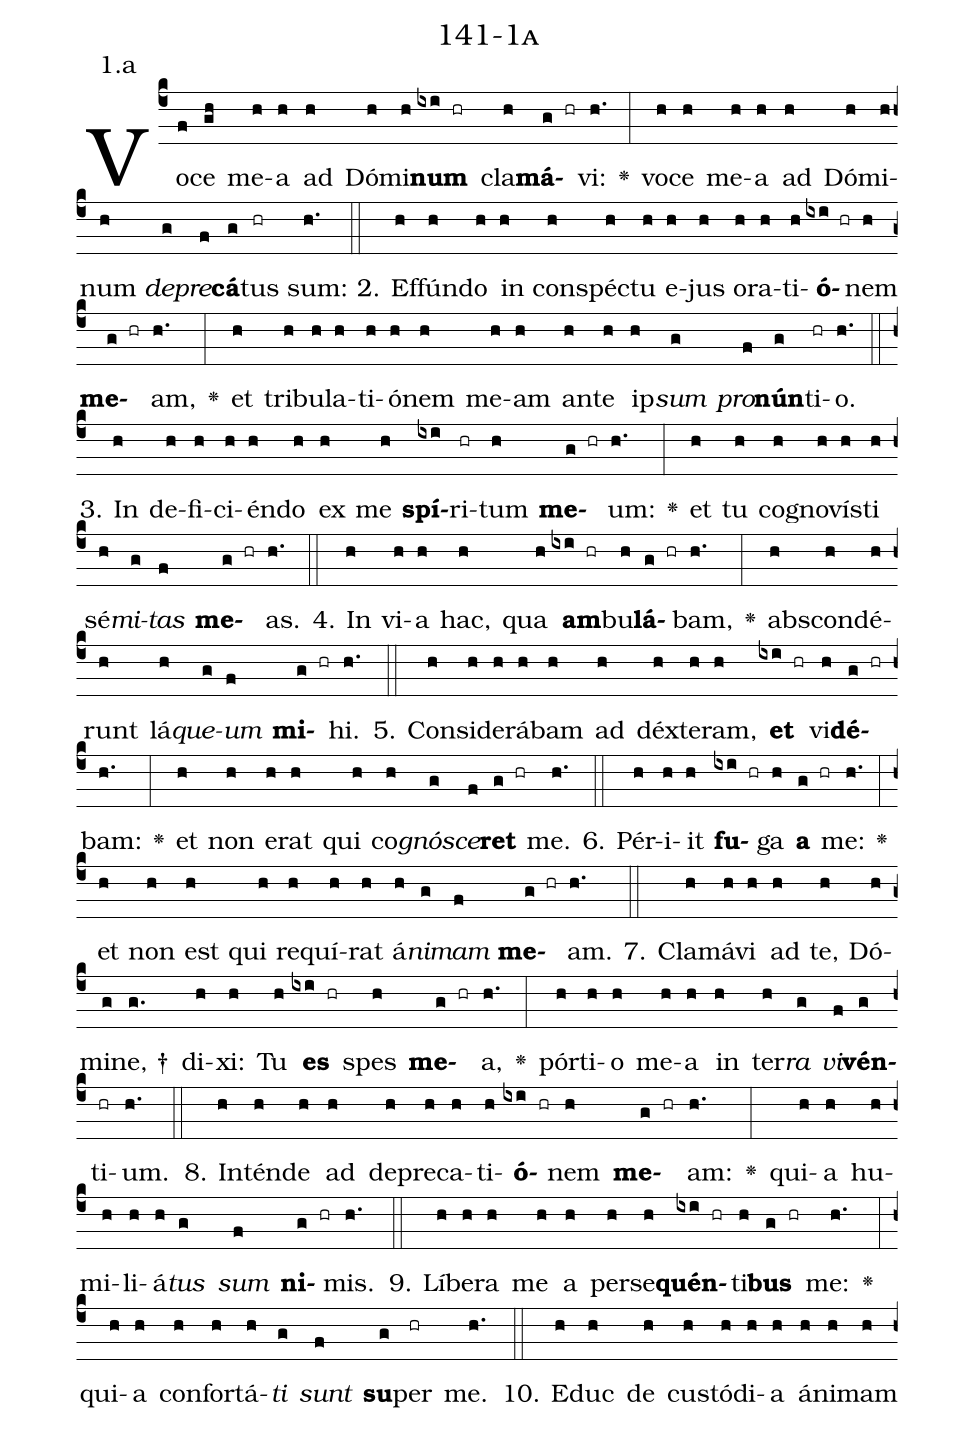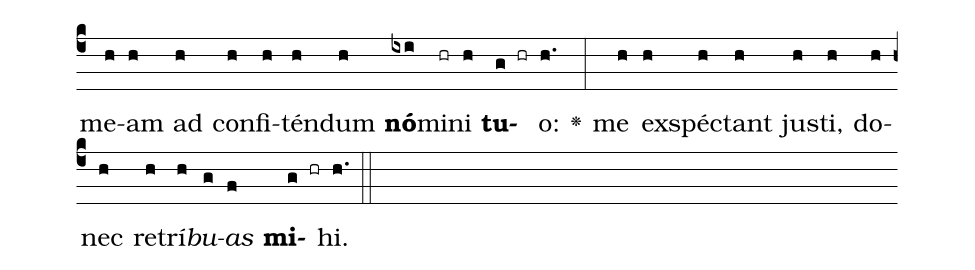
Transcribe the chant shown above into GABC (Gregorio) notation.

name: 141-1a;
annotation: 1.a;
%%
(c4)Vo(f)ce(gh) me(h)a(h) ad(h) Dó(h)mi(h)<b>num</b>(ixi hr) cla(h)<b>má</b>(g hr)vi:(h.) <v>\greheightstar</v>(:) vo(h)ce(h) me(h)a(h) ad(h) Dó(h)mi(h)num(h) <i>de</i>(g)<i>pre</i>(f)<b>cá</b>(g)tus(hr) sum:(h.) (::)
2. Ef(h)fún(h)do(h) in(h) con(h)spéc(h)tu(h) e(h)jus(h) o(h)ra(h)ti(h)<b>ó</b>(ixi hr)nem(h) <b>me</b>(g hr)am,(h.) <v>\greheightstar</v>(:) et(h) tri(h)bu(h)la(h)ti(h)ó(h)nem(h) me(h)am(h) an(h)te(h) ip(h)<i>sum</i>(g) <i>pro</i>(f)<b>nún</b>(g)ti(hr)o.(h.) (::)
3. In(h) de(h)fi(h)ci(h)én(h)do(h) ex(h) me(h) <b>spí</b>(ixi)ri(hr)tum(h) <b>me</b>(g hr)um:(h.) <v>\greheightstar</v>(:) et(h) tu(h) co(h)gno(h)vís(h)ti(h) sé(h)<i>mi</i>(g)<i>tas</i>(f) <b>me</b>(g hr)as.(h.) (::)
4. In(h) vi(h)a(h) hac,(h) qua(h) <b>am</b>(ixi hr)bu(h)<b>lá</b>(g hr)bam,(h.) <v>\greheightstar</v>(:) abs(h)con(h)dé(h)runt(h) lá(h)<i>que</i>(g)<i>um</i>(f) <b>mi</b>(g hr)hi.(h.) (::)
5. Con(h)si(h)de(h)rá(h)bam(h) ad(h) déx(h)te(h)ram,(h) <b>et</b>(ixi hr) vi(h)<b>dé</b>(g hr)bam:(h.) <v>\greheightstar</v>(:) et(h) non(h) e(h)rat(h) qui(h) co(h)<i>gnó</i>(g)<i>sce</i>(f)<b>ret</b>(g hr) me.(h.) (::)
6. Pér(h)i(h)it(h) <b>fu</b>(ixi hr)ga(h) <b>a</b>(g hr) me:(h.) <v>\greheightstar</v>(:) et(h) non(h) est(h) qui(h) re(h)quí(h)rat(h) á(h)<i>ni</i>(g)<i>mam</i>(f) <b>me</b>(g hr)am.(h.) (::)
7. Cla(h)má(h)vi(h) ad(h) te,(h) Dó(h)mi(g)ne, †(g.) di(h)xi:(h) Tu(h) <b>es</b>(ixi hr) spes(h) <b>me</b>(g hr)a,(h.) <v>\greheightstar</v>(:) pór(h)ti(h)o(h) me(h)a(h) in(h) ter(h)<i>ra</i>(g) <i>vi</i>(f)<b>vén</b>(g)ti(hr)um.(h.) (::)
8. In(h)tén(h)de(h) ad(h) de(h)pre(h)ca(h)ti(h)<b>ó</b>(ixi hr)nem(h) <b>me</b>(g hr)am:(h.) <v>\greheightstar</v>(:) qui(h)a(h) hu(h)mi(h)li(h)á(h)<i>tus</i>(g) <i>sum</i>(f) <b>ni</b>(g hr)mis.(h.) (::)
9. Lí(h)be(h)ra(h) me(h) a(h) per(h)se(h)<b>quén</b>(ixi hr)ti(h)<b>bus</b>(g hr) me:(h.) <v>\greheightstar</v>(:) qui(h)a(h) con(h)for(h)tá(h)<i>ti</i>(g) <i>sunt</i>(f) <b>su</b>(g)per(hr) me.(h.) (::)
10. E(h)duc(h) de(h) cus(h)tó(h)di(h)a(h) á(h)ni(h)mam(h) me(h)am(h) ad(h) con(h)fi(h)tén(h)dum(h) <b>nó</b>(ixi)mi(hr)ni(h) <b>tu</b>(g hr)o:(h.) <v>\greheightstar</v>(:) me(h) ex(h)spéc(h)tant(h) jus(h)ti,(h) do(h)nec(h) re(h)trí(h)<i>bu</i>(g)<i>as</i>(f) <b>mi</b>(g hr)hi.(h.) (::)
